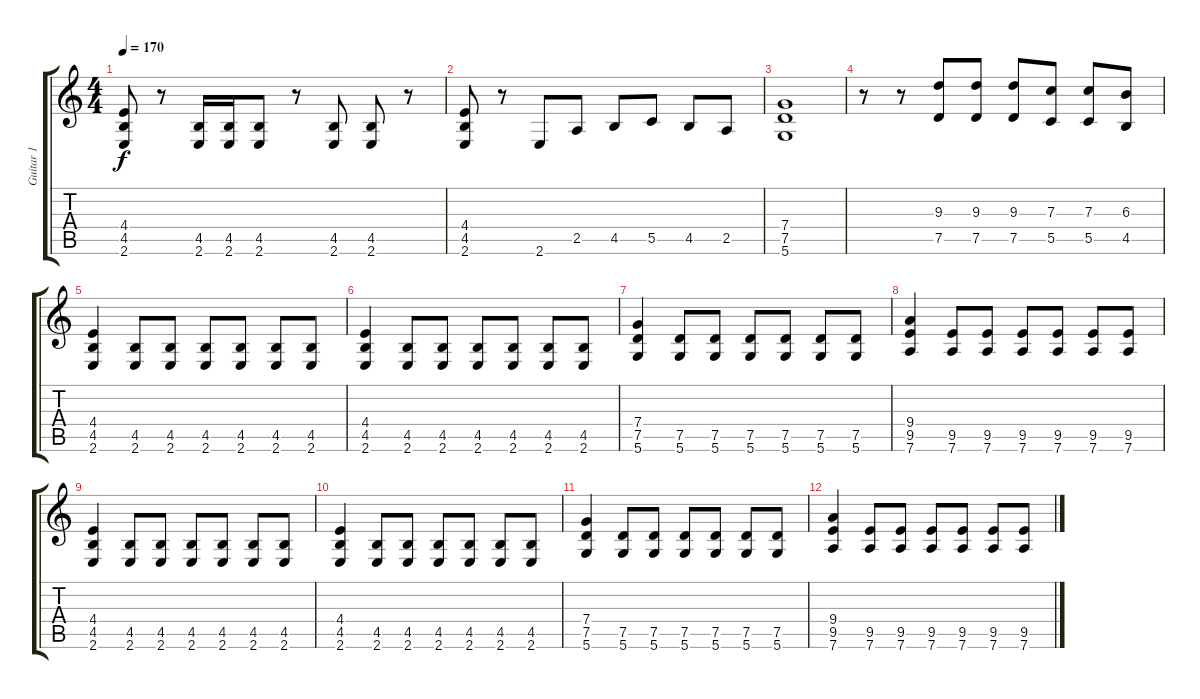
\track ("Guitar 1" "Guitar 1") {instrument overdrivenguitar}
\staff {score tabs}
\tuning (D4 A3 F3 C3 G2 D2) {hide}
\ts (4 4)
\tempo 170
\clef g2
\ks c
(4.4 4.5 2.6).8{dy f} r.8 (4.5 2.6).16 (4.5 2.6).16 (4.5 2.6).8 r.8 (4.5 2.6).8 (4.5 2.6).8 r.8 |
(4.4 4.5 2.6).8 r.8 2.6.8 2.5.8 4.5.8 5.5.8 4.5.8 2.5.8 |
(7.4 7.5 5.6).1 |
r.8 r.8 (9.3 7.5).8 (9.3 7.5).8 (9.3 7.5).8 (7.3 5.5).8 (7.3 5.5).8 (6.3 4.5).8 |
(4.4 4.5 2.6).4 (4.5 2.6).8 (4.5 2.6).8 (4.5 2.6).8 (4.5 2.6).8 (4.5 2.6).8 (4.5 2.6).8 |
(4.4 4.5 2.6).4 (4.5 2.6).8 (4.5 2.6).8 (4.5 2.6).8 (4.5 2.6).8 (4.5 2.6).8 (4.5 2.6).8 |
(7.4 7.5 5.6).4 (7.5 5.6).8 (7.5 5.6).8 (7.5 5.6).8 (7.5 5.6).8 (7.5 5.6).8 (7.5 5.6).8 |
(9.4 9.5 7.6).4 (9.5 7.6).8 (9.5 7.6).8 (9.5 7.6).8 (9.5 7.6).8 (9.5 7.6).8 (9.5 7.6).8 |
(4.4 4.5 2.6).4 (4.5 2.6).8 (4.5 2.6).8 (4.5 2.6).8 (4.5 2.6).8 (4.5 2.6).8 (4.5 2.6).8 |
(4.4 4.5 2.6).4 (4.5 2.6).8 (4.5 2.6).8 (4.5 2.6).8 (4.5 2.6).8 (4.5 2.6).8 (4.5 2.6).8 |
(7.4 7.5 5.6).4 (7.5 5.6).8 (7.5 5.6).8 (7.5 5.6).8 (7.5 5.6).8 (7.5 5.6).8 (7.5 5.6).8 |
(9.4 9.5 7.6).4 (9.5 7.6).8 (9.5 7.6).8 (9.5 7.6).8 (9.5 7.6).8 (9.5 7.6).8 (9.5 7.6).8
